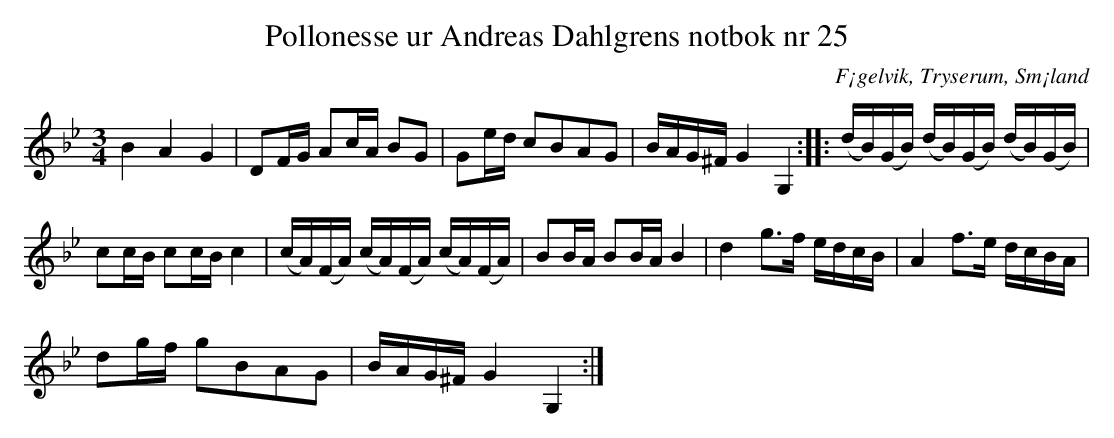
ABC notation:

X:1
T:Pollonesse ur Andreas Dahlgrens notbok nr 25
O:F¡gelvik, Tryserum, Sm¡land
M:3/4
L:1/8
K:Gm
B2 A2 G2 | DF/G/ Ac/A/ BG | Ge/d/ cBAG | B/A/G/^F/ G2 G,2 :: (d/B/)(G/B/) (d/B/)(G/B/) (d/B/)(G/B/) |
cc/B/ cc/B/ c2 | (c/A/)(F/A/) (c/A/)(F/A/) (c/A/)(F/A/) | BB/A/ BB/A/ B2 | d2 g>f e/d/c/B/ | A2 f>e d/c/B/A/ |
dg/f/ gBAG | B/A/G/^F/ G2 G,2 :|
